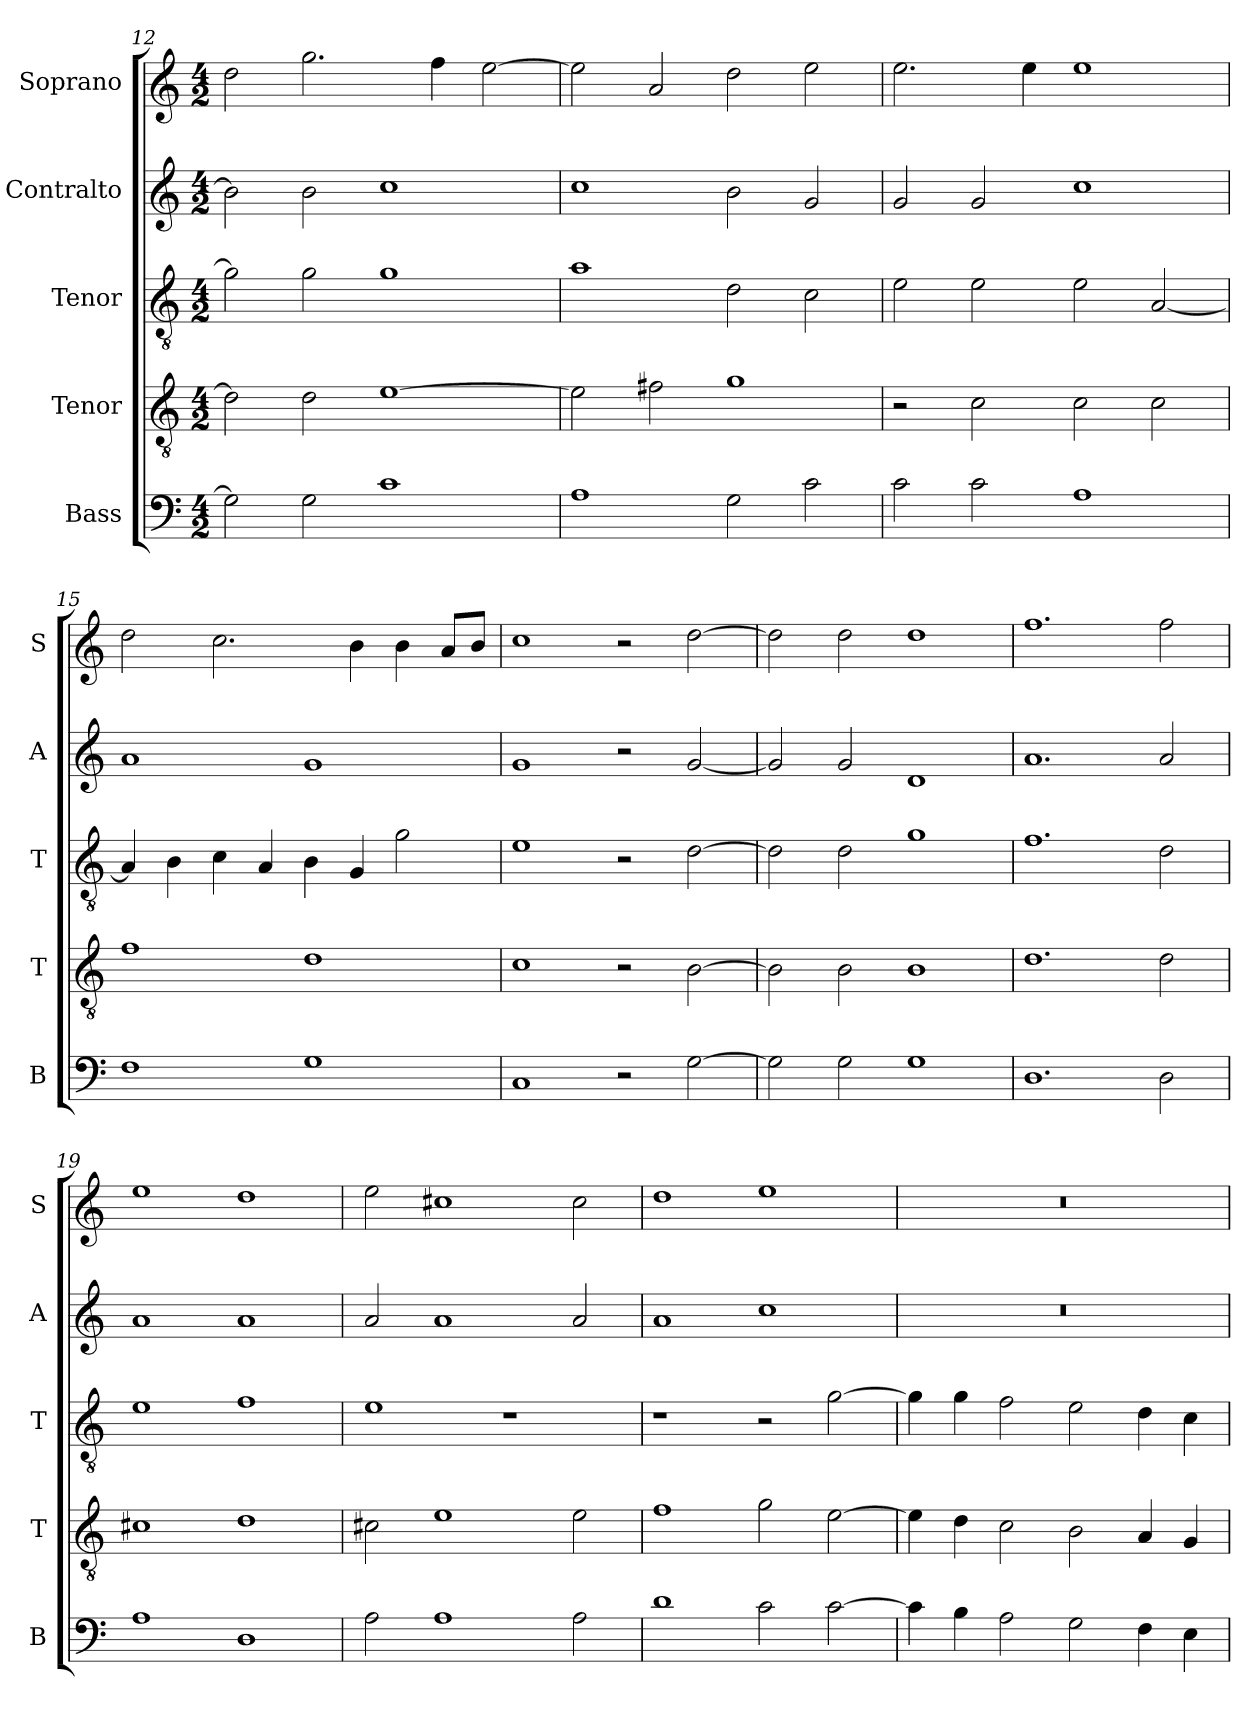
**kern	**kern	**kern	**kern	**kern
*part5	*part4	*part3	*part2	*part1
*staff5	*staff4	*staff3	*staff2	*staff1
*I"Bass	*I"Tenor	*I"Tenor	*I"Contralto	*I"Soprano
*I'B	*I'T	*I'T	*I'A	*I'S
*clefF4	*clefGv2	*clefGv2	*clefG2	*clefG2
*k[]	*k[]	*k[]	*k[]	*k[]
*G:mix	*G:mix	*G:mix	*G:mix	*G:mix
*M4/2	*M4/2	*M4/2	*M4/2	*M4/2
=12	=12	=12	=12	=12
2G]	2d]	2g]	2b]	2dd
2G	2d	2g	2b	2.gg
1c	[1e	1g	1cc	.
.	.	.	.	4ff
.	.	.	.	[2ee
=13	=13	=13	=13	=13
1A	2e]	1a	1cc	2ee]
.	2f#X	.	.	2a
2G	1g	2d	2b	2dd
2c	.	2c	2g	2ee
=14	=14	=14	=14	=14
2c	2r	2e	2g	2.ee
2c	2c	2e	2g	.
.	.	.	.	4ee
1A	2c	2e	1cc	1ee
.	2c	[2A	.	.
=15	=15	=15	=15	=15
1F	1f	4A]	1a	2dd
.	.	4B	.	.
.	.	4c	.	2.cc
.	.	4A	.	.
1G	1d	4B	1g	.
.	.	4G	.	4b
.	.	2g	.	4b
.	.	.	.	8a/L
.	.	.	.	8b/J
=16	=16	=16	=16	=16
1C	1c	1e	1g	1cc
2r	2r	2r	2r	2r
[2G	[2B	[2d	[2g	[2dd
=17	=17	=17	=17	=17
2G]	2B]	2d]	2g]	2dd]
2G	2B	2d	2g	2dd
1G	1B	1g	1d	1dd
=18	=18	=18	=18	=18
1.D	1.d	1.f	1.a	1.ff
2D	2d	2d	2a	2ff
=19	=19	=19	=19	=19
1A	1c#X	1e	1a	1ee
1D	1d	1f	1a	1dd
=20	=20	=20	=20	=20
2A	2c#X	1e	2a	2ee
1A	1e	.	1a	1cc#X
.	.	1r	.	.
2A	2e	.	2a	2cc#
=21	=21	=21	=21	=21
1d	1f	1r	1a	1dd
2c	2g	2r	1cc	1ee
[2c	[2e	[2g	.	.
=22	=22	=22	=22	=22
4c]	4e]	4g]	0r	0r
4B	4d	4g	.	.
2A	2c	2f	.	.
2G	2B	2e	.	.
4F	4A	4d	.	.
4E	4G	4c	.	.
=	=	=	=	=
*-	*-	*-	*-	*-
